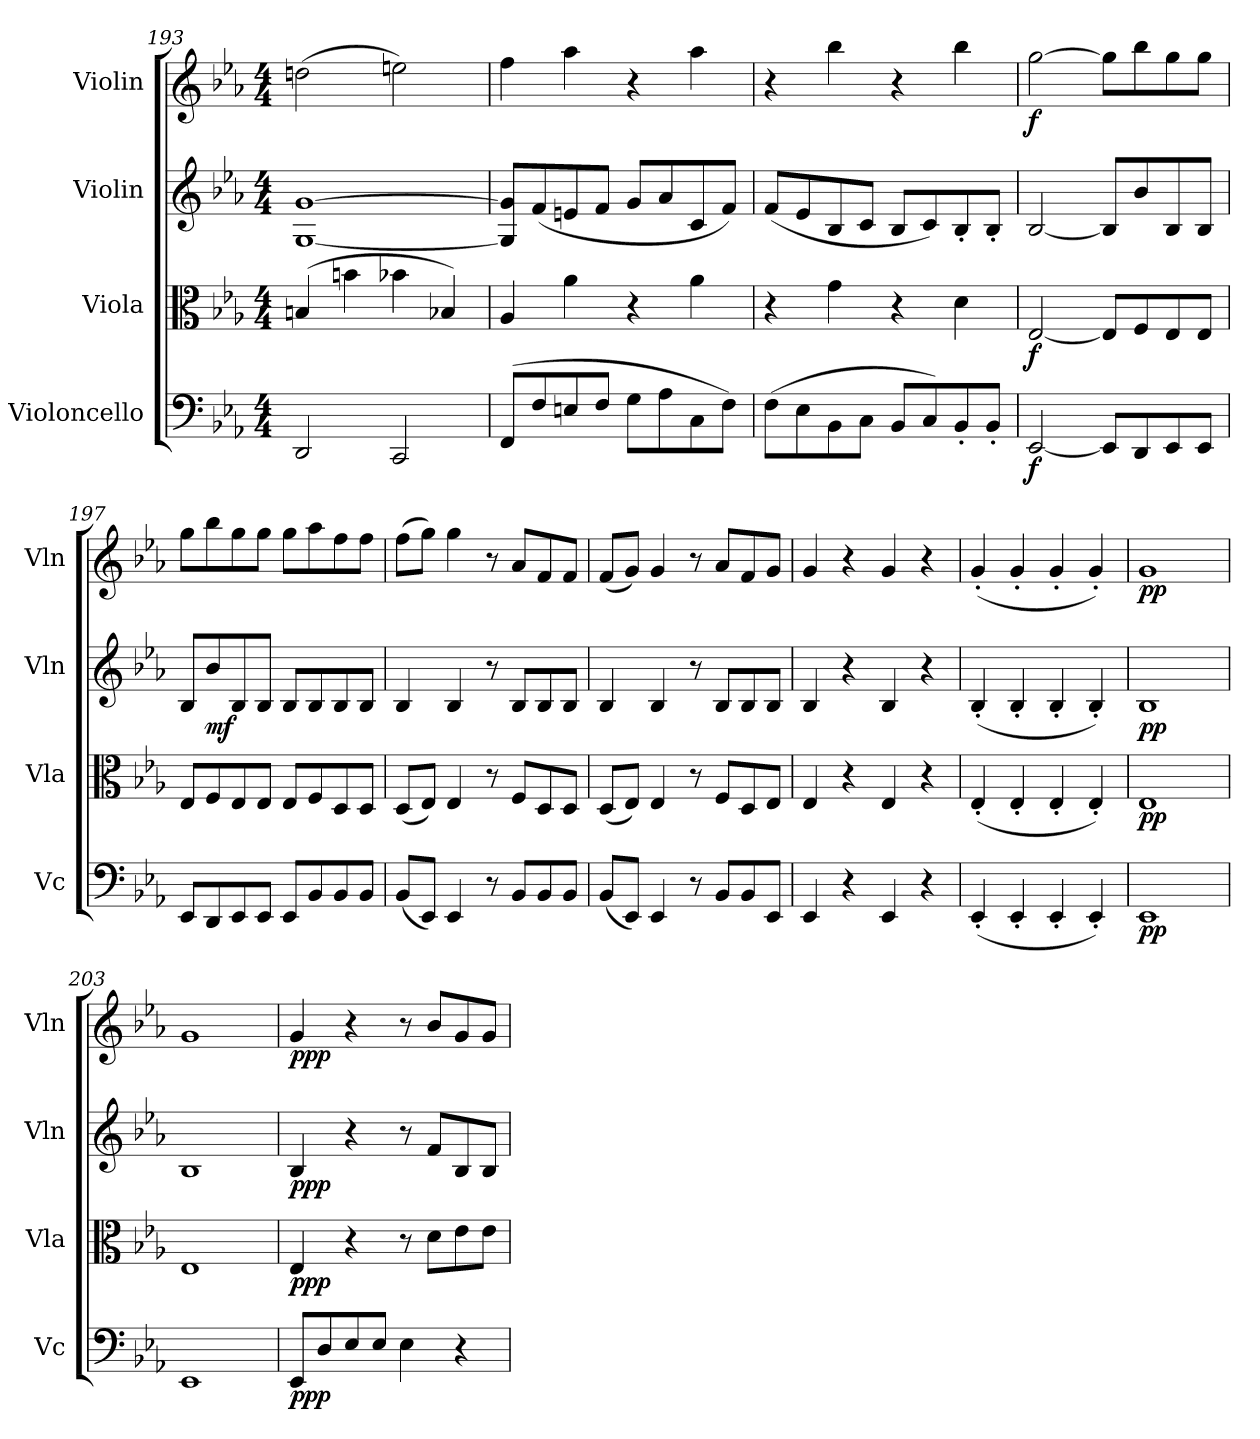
**kern	**dynam	**kern	**dynam	**kern	**dynam	**kern	**dynam
*part4	*part4	*part3	*part3	*part2	*part2	*part1	*part1
*staff4	*staff4	*staff3	*staff3	*staff2	*staff2	*staff1	*staff1
*I"Violoncello	*	*I"Viola	*	*I"Violin	*	*I"Violin	*
*I'Vc	*	*I'Vla	*	*I'Vln	*	*I'Vln	*
*clefF4	*	*clefC3	*	*clefG2	*	*clefG2	*
*k[b-e-a-]	*	*k[b-e-a-]	*	*k[b-e-a-]	*	*k[b-e-a-]	*
*M4/4	*	*M4/4	*	*M4/4	*	*M4/4	*
=193	=193	=193	=193	=193	=193	=193	=193
2DD/	.	(4Bn/	.	[1G [1g	.	(2ddn\	.
.	.	4bn\	.	.	.	.	.
2CC/	.	4b-X\	.	.	.	2een\)	.
.	.	4B-X/)	.	.	.	.	.
=194	=194	=194	=194	=194	=194	=194	=194
(8FF/L	.	4A-/	.	8G]/ 8g]/L	.	4ff\	.
8F/	.	.	.	(8f/	.	.	.
8En/	.	4a-\	.	8en/	.	4aa-\	.
8F/J	.	.	.	8f/J	.	.	.
8G\L	.	4r	.	8g/L	.	4r	.
8A-\	.	.	.	8a-/	.	.	.
8C\	.	4a-\	.	8c/	.	4aa-\	.
8F\J)	.	.	.	8f/J)	.	.	.
=195	=195	=195	=195	=195	=195	=195	=195
(8F\L	.	4r	.	(8f/L	.	4r	.
8E-\	.	.	.	8e-/	.	.	.
8BB-\	.	4g\	.	8B-/	.	4bb-\	.
8C\J	.	.	.	8c/J	.	.	.
8BB-/L	.	4r	.	8B-/L	.	4r	.
8C/)	.	.	.	8c/)	.	.	.
8BB-'/	.	4d\	.	8B-'/	.	4bb-\	.
8BB-'/J	.	.	.	8B-'/J	.	.	.
=196	=196	=196	=196	=196	=196	=196	=196
[2EE-/	f	[2E-/	f	[2B-/	.	[2gg\	f
8EE-/L]	.	8E-/L]	.	8B-/L]	.	8gg\L]	.
8DD/	.	8F/	.	8b-/	.	8bb-\	.
8EE-/	.	8E-/	.	8B-/	.	8gg\	.
8EE-/J	.	8E-/J	.	8B-/J	.	8gg\J	.
=197	=197	=197	=197	=197	=197	=197	=197
8EE-/L	.	8E-/L	.	8B-/L	.	8gg\L	.
8DD/	.	8F/	.	8b-/	mf	8bb-\	.
8EE-/	.	8E-/	.	8B-/	.	8gg\	.
8EE-/J	.	8E-/J	.	8B-/J	.	8gg\J	.
8EE-/L	.	8E-/L	.	8B-/L	.	8gg\L	.
8BB-/	.	8F/	.	8B-/	.	8aa-\	.
8BB-/	.	8D/	.	8B-/	.	8ff\	.
8BB-/J	.	8D/J	.	8B-/J	.	8ff\J	.
=198	=198	=198	=198	=198	=198	=198	=198
(8BB-/L	.	(8D/L	.	4B-/	.	(8ff\L	.
8EE-/J)	.	8E-/J)	.	.	.	8gg\J)	.
4EE-/	.	4E-/	.	4B-/	.	4gg\	.
8r	.	8r	.	8r	.	8r	.
8BB-/L	.	8F/L	.	8B-/L	.	8a-/L	.
8BB-/	.	8D/	.	8B-/	.	8f/	.
8BB-/J	.	8D/J	.	8B-/J	.	8f/J	.
=199	=199	=199	=199	=199	=199	=199	=199
(8BB-/L	.	(8D/L	.	4B-/	.	(8f/L	.
8EE-/J)	.	8E-/J)	.	.	.	8g/J)	.
4EE-/	.	4E-/	.	4B-/	.	4g/	.
8r	.	8r	.	8r	.	8r	.
8BB-/L	.	8F/L	.	8B-/L	.	8a-/L	.
8BB-/	.	8D/	.	8B-/	.	8f/	.
8EE-/J	.	8E-/J	.	8B-/J	.	8g/J	.
=200	=200	=200	=200	=200	=200	=200	=200
4EE-/	.	4E-/	.	4B-/	.	4g/	.
4r	.	4r	.	4r	.	4r	.
4EE-/	.	4E-/	.	4B-/	.	4g/	.
4r	.	4r	.	4r	.	4r	.
=201	=201	=201	=201	=201	=201	=201	=201
(4EE-'/	.	(4E-'/	.	(4B-'/	.	(4g'/	.
4EE-'/	.	4E-'/	.	4B-'/	.	4g'/	.
4EE-'/	.	4E-'/	.	4B-'/	.	4g'/	.
4EE-'/)	.	4E-'/)	.	4B-'/)	.	4g'/)	.
=202	=202	=202	=202	=202	=202	=202	=202
1EE-	pp	1E-	pp	1B-	pp	1g	pp
=203	=203	=203	=203	=203	=203	=203	=203
1EE-	.	1E-	.	1B-	.	1g	.
=204	=204	=204	=204	=204	=204	=204	=204
8EE-/L	ppp	4E-/	ppp	4B-/	ppp	4g/	ppp
8D/	.	.	.	.	.	.	.
8E-/	.	4r	.	4r	.	4r	.
8E-/J	.	.	.	.	.	.	.
4E-\	.	8r	.	8r	.	8r	.
.	.	8d\L	.	8f/L	.	8b-/L	.
4r	.	8e-\	.	8B-/	.	8g/	.
.	.	8e-\J	.	8B-/J	.	8g/J	.
=	=	=	=	=	=	=	=
*-	*-	*-	*-	*-	*-	*-	*-
